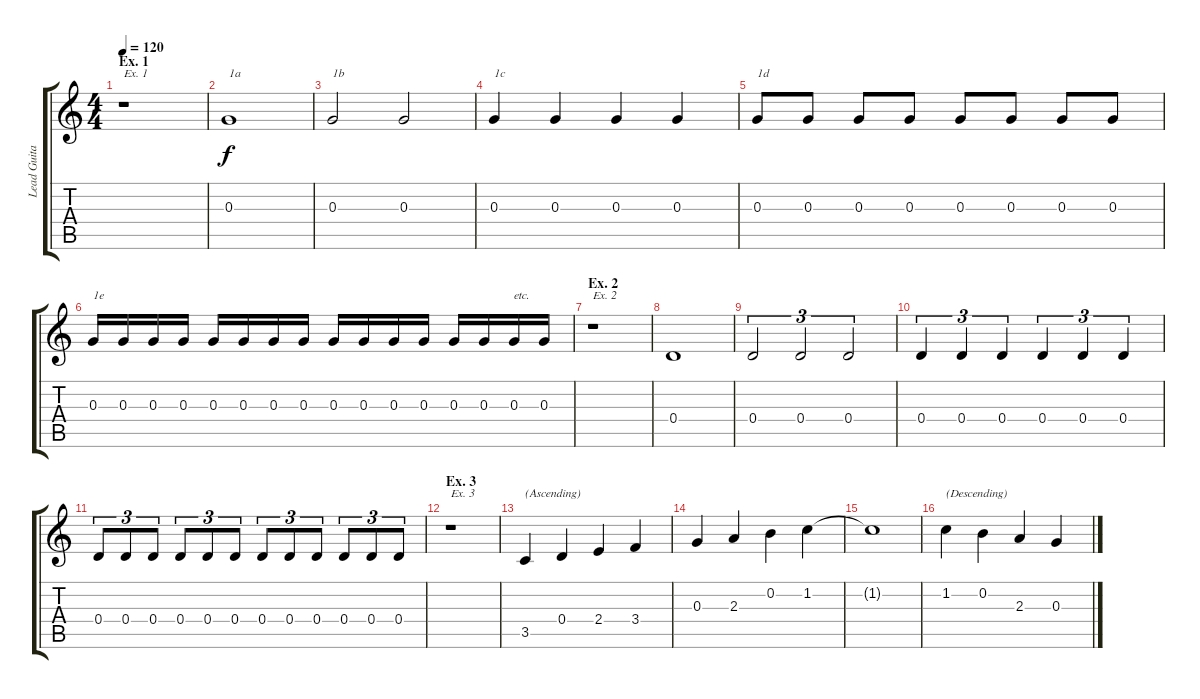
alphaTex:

\track ("Lead Guitar (Learn It)" "Lead Guita") {instrument distortionguitar}
\staff {score tabs}
\tuning (E4 B3 G3 D3 A2 E2) {hide}
\ts (4 4)
\section ("" "Ex. 1")
\tempo 120
\clef g2
\ks c
r.1{txt "Ex. 1" dy f instrument distortionguitar} |
0.3.1{txt "1a"} |
0.3.2{txt "1b"} 0.3.2 |
0.3.4{txt "1c"} 0.3.4 0.3.4 0.3.4 |
0.3.8{txt "1d"} 0.3.8 0.3.8 0.3.8 0.3.8 0.3.8 0.3.8 0.3.8 |
0.3.16{txt "1e"} 0.3.16 0.3.16 0.3.16 0.3.16 0.3.16 0.3.16 0.3.16 0.3.16 0.3.16 0.3.16 0.3.16 0.3.16 0.3.16 0.3.16{txt "etc."} 0.3.16 |
\section ("" "Ex. 2")
r.1{txt "Ex. 2"} |
0.4.1 |
0.4.2{tu (3 2)} 0.4.2{tu (3 2)} 0.4.2{tu (3 2)} |
0.4.4{tu (3 2)} 0.4.4{tu (3 2)} 0.4.4{tu (3 2)} 0.4.4{tu (3 2)} 0.4.4{tu (3 2)} 0.4.4{tu (3 2)} |
0.4.8{tu (3 2)} 0.4.8{tu (3 2)} 0.4.8{tu (3 2)} 0.4.8{tu (3 2)} 0.4.8{tu (3 2)} 0.4.8{tu (3 2)} 0.4.8{tu (3 2)} 0.4.8{tu (3 2)} 0.4.8{tu (3 2)} 0.4.8{tu (3 2)} 0.4.8{tu (3 2)} 0.4.8{tu (3 2)} |
\section ("" "Ex. 3")
r.1{txt "Ex. 3"} |
3.5.4{txt "(Ascending)"} 0.4.4 2.4.4 3.4.4 |
0.3.4 2.3.4 0.2.4 1.2.4 |
1.2{t}.1 |
1.2.4{txt "(Descending)"} 0.2.4 2.3.4 0.3.4
